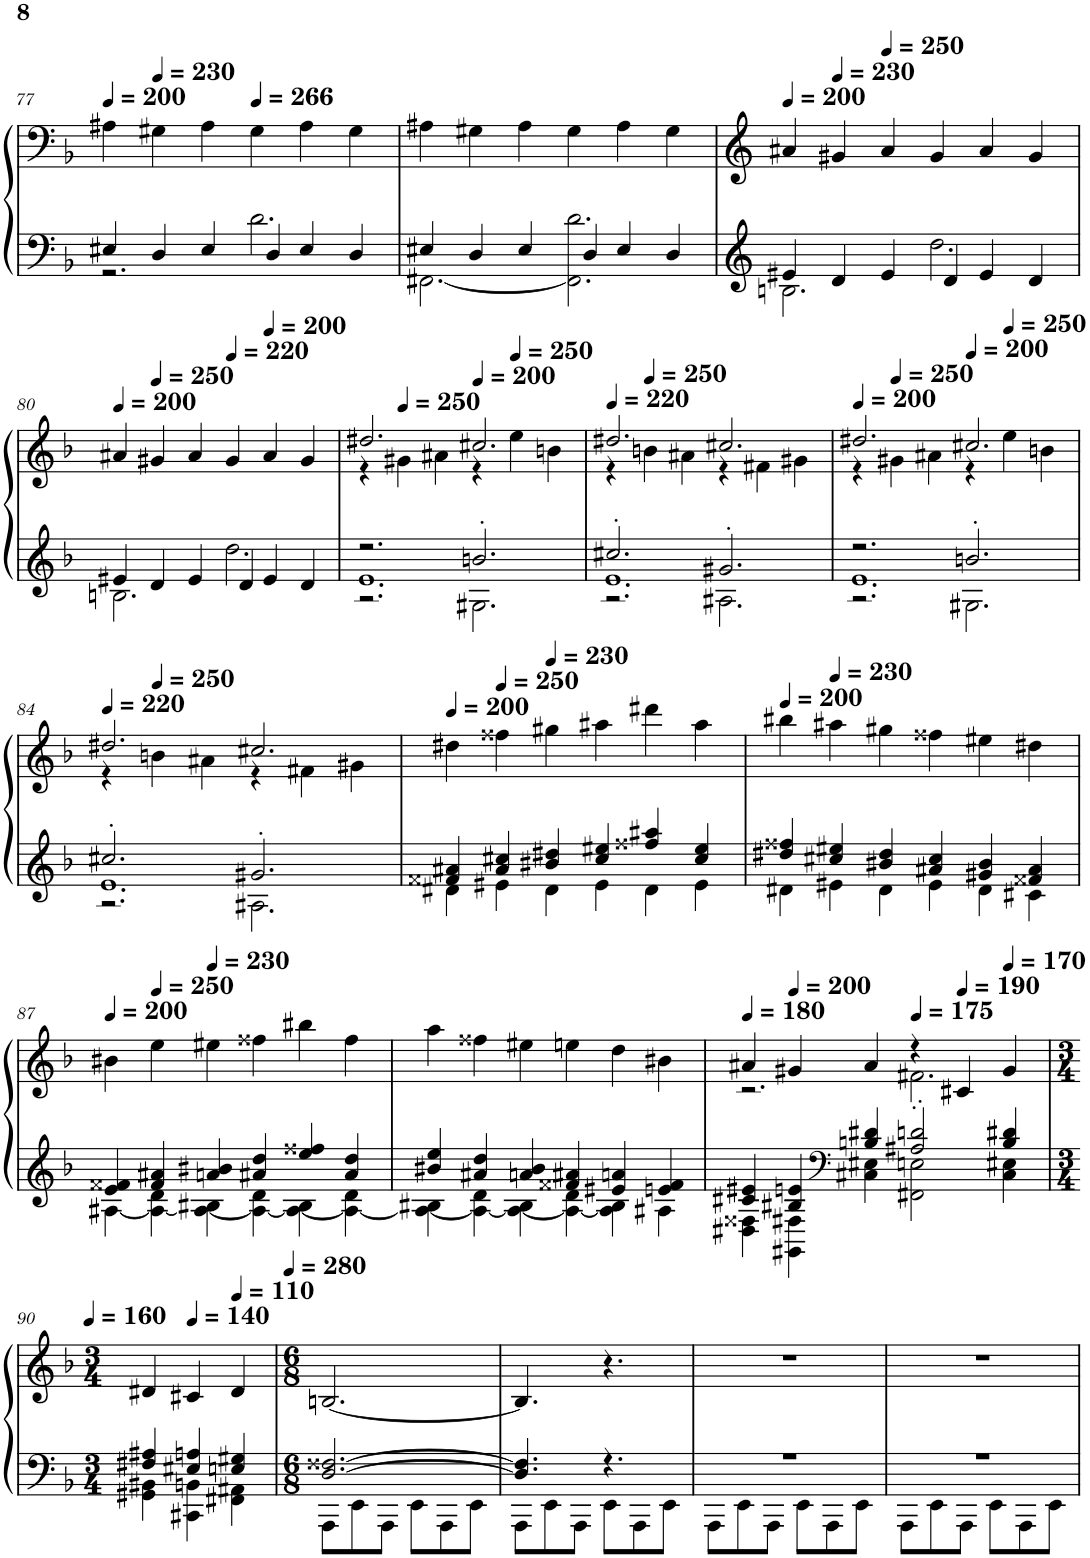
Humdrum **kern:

**kern	**kern
*part1	*part1
*staff2	*staff1
*I"Piano, Grand Piano	*
*I'Pno.	*
!!LO:PB:g=z
*clefF4	*clefF4
*k[b-]	*k[b-]
*M6/4	*M6/4
*MM200	*MM200
=77	=77
*^	*
4E#X/	2.r	4A#X\
*	*	*MM230
4D/	.	4G#X\
4E#/	.	4A#\
*	*	*MM266
4D/	2.d\	4G#\
4E#/	.	4A#\
4D/	.	4G#\
=78	=78	=78
4E#X/	[2.FF#X\	4A#X\
4D/	.	4G#X\
4E#/	.	4A#\
4D/	2.FF#\] 2.d\	4G#\
4E#/	.	4A#\
4D/	.	4G#\
=79	=79	=79
*	*	*MM200
4e#X/	2.Bn\	4a#X/
*	*	*MM230
4d/	.	4g#X/
*	*	*MM250
4e#/	.	4a#/
4d/	2.dd\	4g#/
4e#/	.	4a#/
4d/	.	4g#/
!!LO:LB:g=z
=80	=80	=80
*	*	*MM200
4e#X/	2.Bn\	4a#X/
*	*	*MM250
4d/	.	4g#X/
4e#/	.	4a#/
*	*	*MM220
4d/	2.dd\	4g#/
*	*	*MM200
4e#/	.	4a#/
4d/	.	4g#/
=81	=81	=81
*	*^	*^
2.r	1.e	2.r	2.dd#X/	4r
*	*	*	*MM250	*
.	.	.	.	4g#X\
.	.	.	.	4a#X\
*	*	*	*MM200	*
2.bn'/	.	2.G#X\	2.cc#X/	4r
*	*	*	*MM250	*
.	.	.	.	4ee\
.	.	.	.	4bn\
=82	=82	=82	=82	=82
*	*	*	*MM220	*
2.cc#X'/	1.e	2.r	2.dd#X/	4r
*	*	*	*MM250	*
.	.	.	.	4bn\
.	.	.	.	4a#X\
2.g#X'/	.	2.A#X\	2.cc#X/	4r
.	.	.	.	4f#X\
.	.	.	.	4g#X\
=83	=83	=83	=83	=83
*	*	*	*MM200	*
2.r	1.e	2.r	2.dd#X/	4r
*	*	*	*MM250	*
.	.	.	.	4g#X\
.	.	.	.	4a#X\
*	*	*	*MM200	*
2.bn'/	.	2.G#X\	2.cc#X/	4r
*	*	*	*MM250	*
.	.	.	.	4ee\
.	.	.	.	4bn\
!!LO:LB:g=z	!!
=84	=84	=84	=84	=84
*	*	*	*MM220	*
2.cc#X'/	1.e	2.r	2.dd#X/	4r
*	*	*	*MM250	*
.	.	.	.	4bn\
.	.	.	.	4a#X\
2.g#X'/	.	2.A#X\	2.cc#X/	4r
.	.	.	.	4f#X\
.	.	.	.	4g#X\
*v	*v	*v	*	*
*	*v	*v
=85	=85
*	*MM200
*^	*
4f##X/ 4a#X/	4d#X\	4dd#X\
*	*	*MM250
4a#/ 4cc#X/	4e#X\	4ff##X\
*	*	*MM230
4b#X/ 4dd#X/	4d#\	4gg#X\
4cc#/ 4ee#X/	4e#\	4aa#X\
4ff##X/ 4aa#X/	4d#\	4ddd#X\
4cc#/ 4ee#/	4e#\	4aa#\
=86	=86	=86
*	*	*MM200
4dd#X/ 4ff##X/	4d#X\	4bb#X\
*	*	*MM230
4cc#X/ 4ee#X/	4e#X\	4aa#X\
4b#X/ 4dd#/	4d#\	4gg#X\
4a#X/ 4cc#/	4e#\	4ff##X\
4g#X/ 4b#/	4d#\	4ee#X\
4f##X/ 4a#/	4c#X\	4dd#X\
!!LO:LB:g=z
=87	=87	=87
*	*	*MM200
4e/ 4f##X/	[4A#X\	4b#X\
*	*	*MM250
4f##/ 4a#X/	4A#\_ 4d\	4ee\
*	*	*MM230
4an/ 4b#X/	4A#\_ 4B#X\	4ee#X\
4a#X/ 4dd/	4A#\_ 4d\	4ff##X\
4ee/ 4ff##X/	4A#\_ 4B#\	4bb#X\
4a#/ 4dd/	4A#\_ 4d\	4ff##\
=88	=88	=88
4b#X/ 4ee/	4A#\_ 4B#X\	4aa\
4a#X/ 4dd/	4A#\_ 4d\	4ff##X\
4an/ 4b#/	4A#\_ 4B#\	4ee#X\
4f##X/ 4a#X/	4A#\_ 4d\	4een\
4e#X/ 4an/	4A#\] 4B#\	4dd\
4en/ 4f##/	4A#X\	4b#X\
=89	=89	=89
*	*	*MM180
*	*	*^
4c#X/ 4e#X/	4D#X\ 4F##X\	4a#X/	2.r
*	*	*MM200	*
4B#X/ 4en/	4GG#X\ 4F#X\	4g#X/	.
*clefF4	*	*	*
4Bn/ 4d#X/	4C#X\ 4E#X\	4a#/	.
*	*	*MM175	*
2A#X/' 2dn/'	2FF#X\ 2En\	4r	2.f#X'\
*	*	*MM190	*
.	.	4c#X/	.
*	*	*MM170	*
4B/ 4d#X/	4C#\ 4E#X\	4g#/	.
*	*	*v	*v
!!LO:LB:g=z
=90	=90	=90
*M3/4	*	*M3/4
*	*	*MM160
4F#X/ 4A#X/	4GG#X\ 4BB#X\	4d#X/
*	*	*MM140
4E#X/ 4An/	4CC#X\ 4BBn\	4c#X/
*	*	*MM110
4En/ 4G#X/	4FF#X\ 4AA#X\	4d#/
=91	=91	=91
*M6/8	*	*M6/8
*	*	*MM280
[2.D/ [2.F##X/	8AAA\L	[2.Bn/
.	8EE\	.
.	8AAA\J	.
.	8EE\L	.
.	8AAA\	.
.	8EE\J	.
=92	=92	=92
4.D/] 4.F##/]	8AAA\L	4.B/]
.	8EE\	.
.	8AAA\J	.
4.r	8EE\L	4.r
.	8AAA\	.
.	8EE\J	.
=93	=93	=93
2.r	8AAA\L	2.r
.	8EE\	.
.	8AAA\J	.
.	8EE\L	.
.	8AAA\	.
.	8EE\J	.
=94	=94	=94
2.r	8AAA\L	2.r
.	8EE\	.
.	8AAA\J	.
.	8EE\L	.
.	8AAA\	.
.	8EE\J	.
*v	*v	*
=	=
*-	*-
